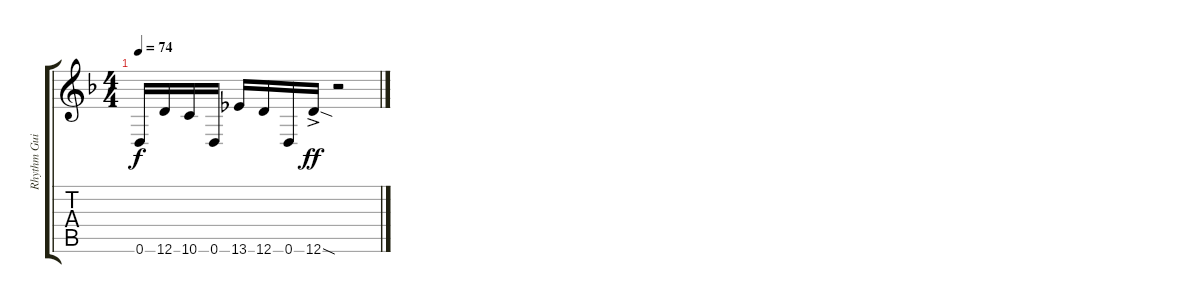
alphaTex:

\track ("Rhythm Guitar" "Rhythm Gui") {instrument distortionguitar}
\staff {score tabs}
\tuning (D4 A3 F3 C3 G2 D2) {hide}
\ts (4 4)
\tempo 74
\clef g2
\ks dminor
0.6.16{dy f} 12.6.16 10.6.16 0.6.16 13.6.16 12.6.16 0.6.16 12.6{sod ac}.16{dy ff} r.2
